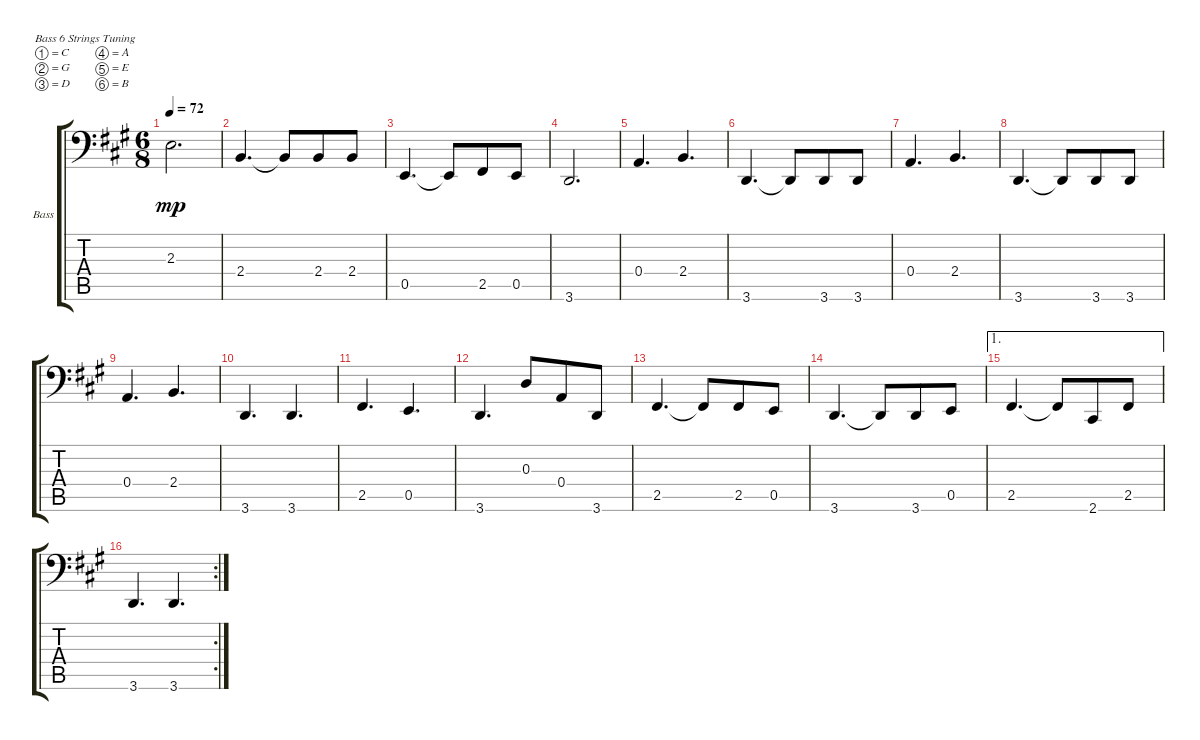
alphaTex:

\defaultSystemsLayout 4
\bracketExtendMode groupsimilarinstruments
\firstSystemTrackNameOrientation horizontal
\otherSystemsTrackNameOrientation horizontal
\track ("Bass" "Bass") {instrument acousticbass}
\staff {score tabs}
\tuning (C3 G2 D2 A1 E1 B0)
\ts (6 8)
\tempo 72
\clef f4
\ks a
2.3.2{d dy mp} |
2.4.4{d} 2.4{t}.8 2.4.8 2.4.8 |
0.5.4{d} 0.5{t}.8 2.5.8 0.5.8 |
3.6.2{d} |
0.4.4{d} 2.4.4{d} |
3.6.4{d} 3.6{t}.8 3.6.8 3.6.8 |
0.4.4{d} 2.4.4{d} |
3.6.4{d} 3.6{t}.8 3.6.8 3.6.8 |
0.4.4{d} 2.4.4{d} |
3.6.4{d} 3.6.4{d} |
2.5.4{d} 0.5.4{d} |
3.6.4{d} 0.3.8 0.4.8 3.6.8 |
2.5.4{d} 2.5{t}.8 2.5.8 0.5.8 |
3.6.4{d} 3.6{t}.8 3.6.8 0.5.8 |
\ae 1
2.5.4{d} 2.5{t}.8 2.6.8 2.5.8 |
\rc 2
3.6.4{d} 3.6.4{d}
